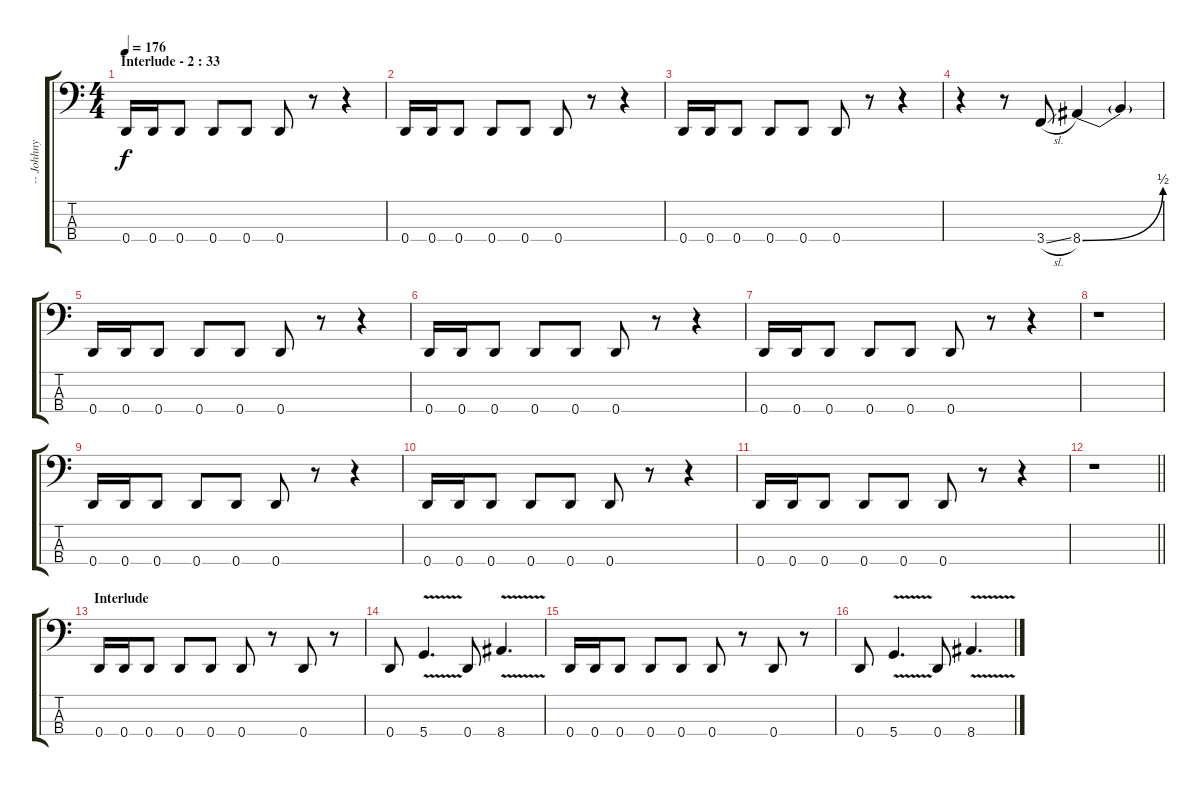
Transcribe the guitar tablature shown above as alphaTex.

\track ("-- Johhny Christ - Bass 1" "-- Johhny ") {instrument slapbass2}
\staff {score tabs}
\tuning (G2 D2 A1 D1) {hide}
\ts (4 4)
\section ("" "Interlude - 2 : 33")
\tempo 176
\clef f4
\ks c
0.4.16{dy f volume 16} 0.4.16 0.4.8 0.4.8 0.4.8 0.4.8 r.8 r.4 |
0.4.16 0.4.16 0.4.8 0.4.8 0.4.8 0.4.8 r.8 r.4 |
0.4.16 0.4.16 0.4.8 0.4.8 0.4.8 0.4.8 r.8 r.4 |
r.4 r.8 3.4{sl}.8 8.4{be (bend 0 0 60 2)}.4 8.4{t}.4 |
0.4.16 0.4.16 0.4.8 0.4.8 0.4.8 0.4.8 r.8 r.4 |
0.4.16 0.4.16 0.4.8 0.4.8 0.4.8 0.4.8 r.8 r.4 |
0.4.16 0.4.16 0.4.8 0.4.8 0.4.8 0.4.8 r.8 r.4 |
r.1 |
0.4.16 0.4.16 0.4.8 0.4.8 0.4.8 0.4.8 r.8 r.4 |
0.4.16 0.4.16 0.4.8 0.4.8 0.4.8 0.4.8 r.8 r.4 |
0.4.16 0.4.16 0.4.8 0.4.8 0.4.8 0.4.8 r.8 r.4 |
\barLineRight lightlight
r.1 |
\section ("" "Interlude")
0.4.16 0.4.16 0.4.8 0.4.8 0.4.8 0.4.8 r.8 0.4.8 r.8 |
0.4.8 5.4{v}.4{d} 0.4.8 8.4{v}.4{d} |
0.4.16 0.4.16 0.4.8 0.4.8 0.4.8 0.4.8 r.8 0.4.8 r.8 |
0.4.8 5.4{v}.4{d} 0.4.8 8.4{v}.4{d}
